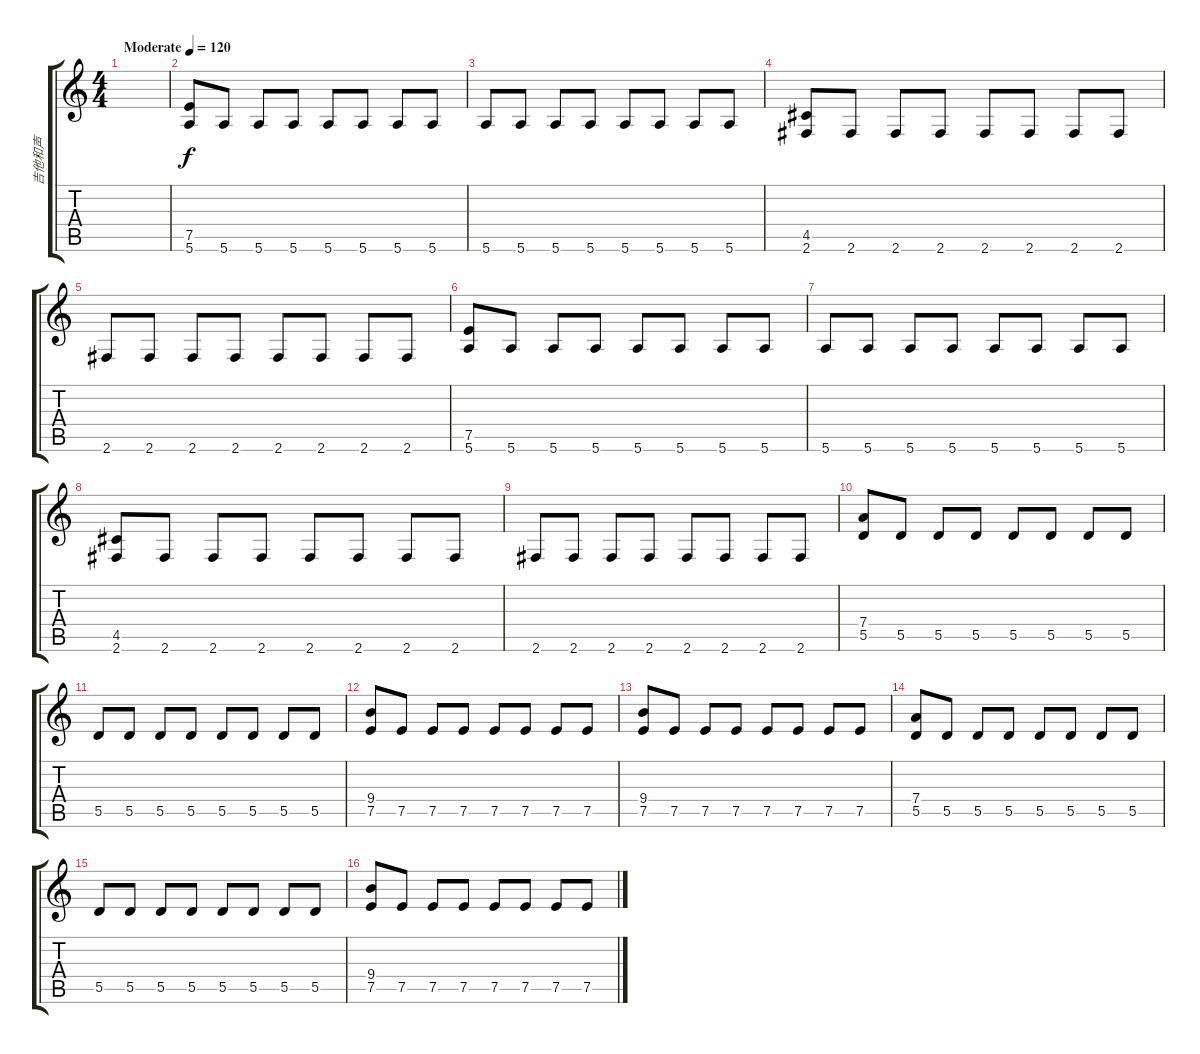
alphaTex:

\track ("吉他和声" "吉他和声") {instrument distortionguitar}
\staff {score tabs}
\tuning (E4 B3 G3 D3 A2 E2) {hide}
\ts (4 4)
\tempo (120 "Moderate")
\clef g2
\ks c
|
(7.5 5.6).8 5.6.8 5.6.8 5.6.8 5.6.8 5.6.8 5.6.8 5.6.8 |
5.6.8 5.6.8 5.6.8 5.6.8 5.6.8 5.6.8 5.6.8 5.6.8 |
(4.5 2.6).8 2.6.8 2.6.8 2.6.8{txt ""} 2.6.8 2.6.8 2.6.8 2.6.8 |
2.6.8 2.6.8 2.6.8 2.6.8 2.6.8 2.6.8 2.6.8 2.6.8 |
(7.5 5.6).8 5.6.8 5.6.8 5.6.8 5.6.8 5.6.8 5.6.8 5.6.8 |
5.6.8 5.6.8 5.6.8 5.6.8 5.6.8 5.6.8 5.6.8 5.6.8 |
(4.5 2.6).8 2.6.8 2.6.8 2.6.8 2.6.8 2.6.8 2.6.8 2.6.8 |
2.6.8 2.6.8 2.6.8 2.6.8 2.6.8 2.6.8 2.6.8 2.6.8 |
(7.4 5.5).8 5.5.8 5.5.8 5.5.8 5.5.8 5.5.8 5.5.8 5.5.8 |
5.5.8 5.5.8 5.5.8 5.5.8 5.5.8 5.5.8 5.5.8 5.5.8 |
(9.4 7.5).8 7.5.8 7.5.8 7.5.8 7.5.8 7.5.8 7.5.8 7.5.8 |
(9.4 7.5).8 7.5.8 7.5.8 7.5.8 7.5.8 7.5.8 7.5.8 7.5.8 |
(7.4 5.5).8 5.5.8 5.5.8 5.5.8 5.5.8 5.5.8 5.5.8 5.5.8 |
5.5.8 5.5.8 5.5.8 5.5.8 5.5.8 5.5.8 5.5.8 5.5.8 |
(9.4 7.5).8 7.5.8 7.5.8 7.5.8 7.5.8 7.5.8 7.5.8 7.5.8
